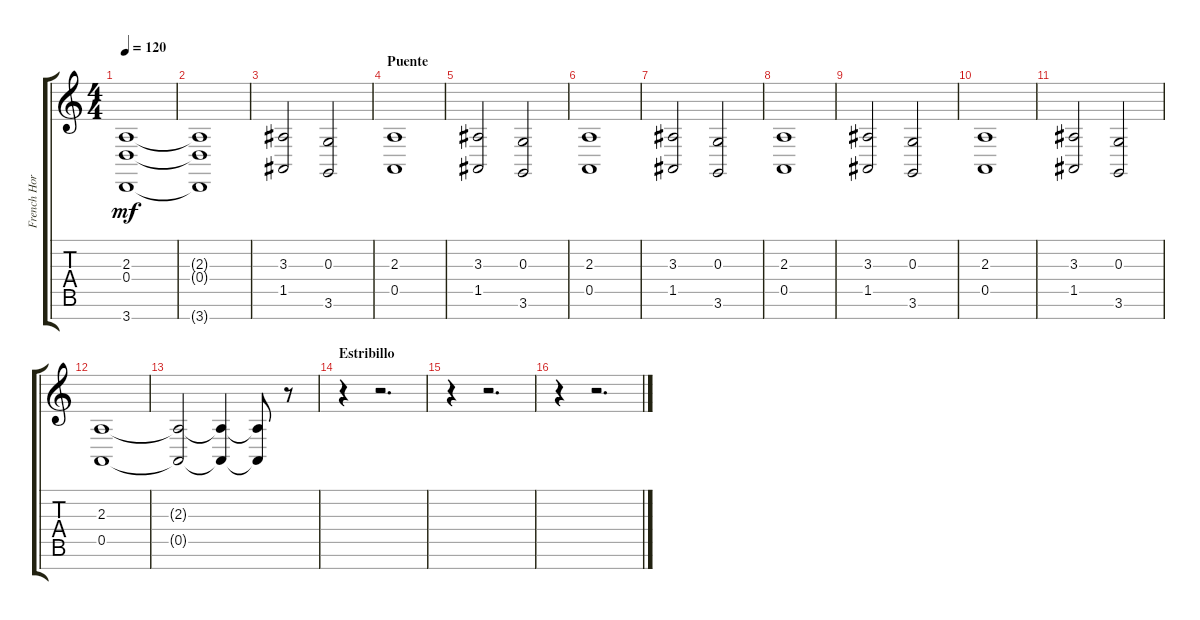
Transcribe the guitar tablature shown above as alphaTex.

\track ("French Horn" "French Hor") {instrument frenchhorn}
\staff {score tabs}
\tuning (E4 B3 G3 D3 A2 E2 B1) {hide}
\ts (4 4)
\tempo 120
\clef g2
\ks c
(2.3{t} 0.4{t} 3.7{t}).1{dy mf} |
(2.3{t} 0.4{t} 3.7{t}).1 |
(3.3 1.5).2 (0.3 3.6).2 |
\section ("" "Puente")
(2.3 0.5).1 |
(3.3 1.5).2 (0.3 3.6).2 |
(2.3 0.5).1 |
(3.3 1.5).2 (0.3 3.6).2 |
(2.3 0.5).1 |
(3.3 1.5).2 (0.3 3.6).2 |
(2.3 0.5).1 |
(3.3 1.5).2 (0.3 3.6).2 |
(2.3 0.5).1 |
(2.3{t} 0.5{t}).2 (2.3{t} 0.5{t}).4 (2.3{t} 0.5{t}).8 r.8 |
\section ("" "Estribillo")
r.4 r.2{d} |
r.4 r.2{d} |
r.4 r.2{d}
